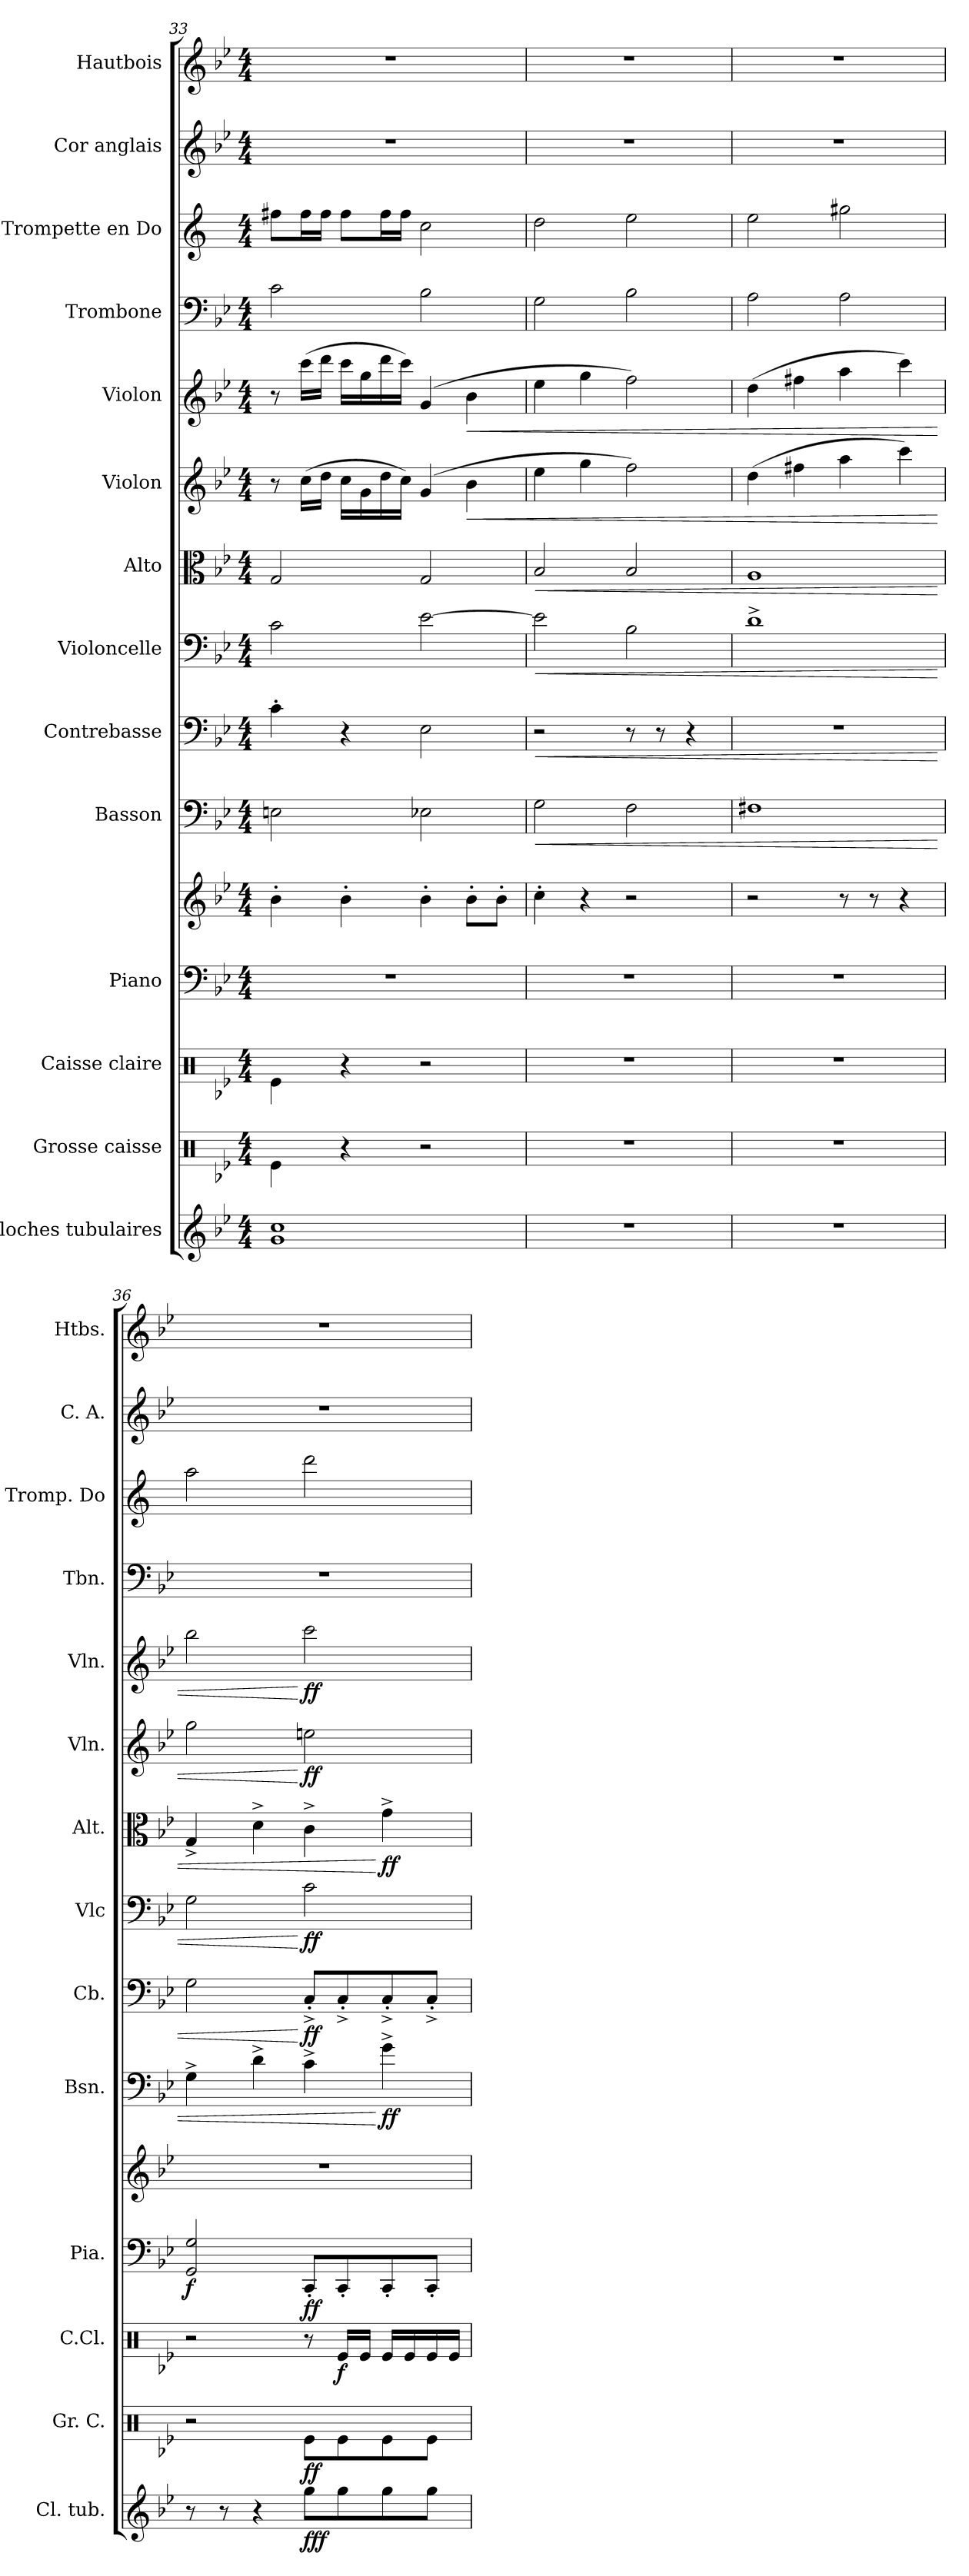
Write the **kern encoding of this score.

**kern	**dynam	**kern	**dynam	**kern	**dynam	**kern	**kern	**dynam	**kern	**dynam	**kern	**dynam	**kern	**dynam	**kern	**dynam	**kern	**dynam	**kern	**dynam	**kern	**kern	**kern	**kern
*part14	*part14	*part13	*part13	*part12	*part12	*part11	*part11	*part11	*part10	*part10	*part9	*part9	*part8	*part8	*part7	*part7	*part6	*part6	*part5	*part5	*part4	*part3	*part2	*part1
*staff15	*staff15	*staff14	*staff14	*staff13	*staff13	*staff12	*staff11	*staff11/12	*staff10	*staff10	*staff9	*staff9	*staff8	*staff8	*staff7	*staff7	*staff6	*staff6	*staff5	*staff5	*staff4	*staff3	*staff2	*staff1
*I"Cloches tubulaires	*	*I"Grosse caisse	*	*I"Caisse claire	*	*I"Piano	*	*	*I"Basson	*	*I"Contrebasse	*	*I"Violoncelle	*	*I"Alto	*	*I"Violon	*	*I"Violon	*	*I"Trombone	*I"Trompette en Do	*I"Cor anglais	*I"Hautbois
*I'Cl. tub.	*	*I'Gr. C.	*	*I'C.Cl.	*	*I'Pia.	*	*	*I'Bsn.	*	*I'Cb.	*	*I'Vlc	*	*I'Alt.	*	*I'Vln.	*	*I'Vln.	*	*I'Tbn.	*I'Tromp. Do	*I'C. A.	*I'Htbs.
!!LO:PB:g=z
*clefG2	*	*clefX	*	*clefX	*	*clefF4	*clefG2	*	*clefF4	*	*clefF4	*	*clefF4	*	*clefC3	*	*clefG2	*	*clefG2	*	*clefF4	*clefG2	*clefG2	*clefG2
*	*	*	*	*	*	*	*	*	*	*	*ITrd7c12	*	*	*	*	*	*	*	*	*	*	*ITrd1c2	*ITrd4c7	*
*k[b-e-]	*	*k[b-e-]	*	*k[b-e-]	*	*k[b-e-]	*k[b-e-]	*	*k[b-e-]	*	*k[b-e-]	*	*k[b-e-]	*	*k[b-e-]	*	*k[b-e-]	*	*k[b-e-]	*	*k[b-e-]	*k[b-e-]	*k[b-e-a-]	*k[b-e-]
*M4/4	*	*M4/4	*	*M4/4	*	*M4/4	*M4/4	*	*M4/4	*	*M4/4	*	*M4/4	*	*M4/4	*	*M4/4	*	*M4/4	*	*M4/4	*M4/4	*M4/4	*M4/4
=33	=33	=33	=33	=33	=33	=33	=33	=33	=33	=33	=33	=33	=33	=33	=33	=33	=33	=33	=33	=33	=33	=33	=33	=33
1g 1cc	.	4Re\	.	4Re\	.	1r	4b-'\	.	2En\	.	4C'\	.	2c\	.	2G/	.	8r	.	8r	.	2c\	8een\L	1r	1r
.	.	.	.	.	.	.	.	.	.	.	.	.	.	.	.	.	(16cc\LL	.	(16ccc\LL	.	.	16ee\L	.	.
.	.	.	.	.	.	.	.	.	.	.	.	.	.	.	.	.	16dd\JJ	.	16ddd\JJ	.	.	16ee\JJ	.	.
.	.	4r	.	4r	.	.	4b-'\	.	.	.	4r	.	.	.	.	.	16cc\LL	.	16ccc\LL	.	.	8ee\L	.	.
.	.	.	.	.	.	.	.	.	.	.	.	.	.	.	.	.	16g\	.	16gg\	.	.	.	.	.
.	.	.	.	.	.	.	.	.	.	.	.	.	.	.	.	.	16dd\	.	16ddd\	.	.	16ee\L	.	.
.	.	.	.	.	.	.	.	.	.	.	.	.	.	.	.	.	16cc\JJ)	.	16ccc\JJ)	.	.	16ee\JJ	.	.
.	.	2r	.	2r	.	.	4b-'\	.	2E-X\	.	2EE-\	.	[2e-\	.	2G/	.	(4g/	.	(4g/	.	2B-\	2b-\	.	.
!	!	!	!	!	!	!	!	!	!	!	!	!	!	!	!	!	!	!LO:HP:b	!	!LO:HP:b	!	!	!	!
.	.	.	.	.	.	.	8b-'\L	.	.	.	.	.	.	.	.	.	4b-\	<	4b-\	<	.	.	.	.
.	.	.	.	.	.	.	8b-'\J	.	.	.	.	.	.	.	.	.	.	.	.	.	.	.	.	.
=34	=34	=34	=34	=34	=34	=34	=34	=34	=34	=34	=34	=34	=34	=34	=34	=34	=34	=34	=34	=34	=34	=34	=34	=34
!	!	!	!	!	!	!	!	!	!	!LO:HP:b	!	!LO:HP:b	!	!LO:HP:b	!	!LO:HP:b	!	!	!	!	!	!	!	!
1r	.	1r	.	1r	.	1r	4cc'\	.	2G\	<	2r	<	2e-\]	<	2B-/	<	4ee-\	.	4ee-\	.	2G\	2cc\	1r	1r
.	.	.	.	.	.	.	4r	.	.	.	.	.	.	.	.	.	4gg\	.	4gg\	.	.	.	.	.
.	.	.	.	.	.	.	2r	.	2F\	.	8r	.	2B-\	.	2B-/	.	2ff\)	.	2ff\)	.	2B-\	2dd\	.	.
.	.	.	.	.	.	.	.	.	.	.	8r	.	.	.	.	.	.	.	.	.	.	.	.	.
.	.	.	.	.	.	.	.	.	.	.	4r	.	.	.	.	.	.	.	.	.	.	.	.	.
=35	=35	=35	=35	=35	=35	=35	=35	=35	=35	=35	=35	=35	=35	=35	=35	=35	=35	=35	=35	=35	=35	=35	=35	=35
1r	.	1r	.	1r	.	1r	2r	.	1F#X	.	1r	.	1d^	.	1A	.	(4dd\	.	(4dd\	.	2A\	2dd\	1r	1r
.	.	.	.	.	.	.	.	.	.	.	.	.	.	.	.	.	4ff#X\	.	4ff#X\	.	.	.	.	.
.	.	.	.	.	.	.	8r	.	.	.	.	.	.	.	.	.	4aa\	.	4aa\	.	2A\	2ff#X\	.	.
.	.	.	.	.	.	.	8r	.	.	.	.	.	.	.	.	.	.	.	.	.	.	.	.	.
.	.	.	.	.	.	.	4r	.	.	.	.	.	.	.	.	.	4ccc\)	.	4ccc\)	.	.	.	.	.
=36	=36	=36	=36	=36	=36	=36	=36	=36	=36	=36	=36	=36	=36	=36	=36	=36	=36	=36	=36	=36	=36	=36	=36	=36
!	!	!	!	!	!	!	!	!LO:DY:b=2	!	!	!	!	!	!	!	!	!	!	!	!	!	!	!	!
8r	.	2r	.	2r	.	2GG/ 2G/	1r	f	4G^\	.	2GG\	.	2G\	.	4G^/	.	2gg\	.	2bb-\	.	1r	2gg\	1r	1r
8r	.	.	.	.	.	.	.	.	.	.	.	.	.	.	.	.	.	.	.	.	.	.	.	.
4r	.	.	.	.	.	.	.	.	4d^\	.	.	.	.	.	4d^\	.	.	.	.	.	.	.	.	.
!	!LO:DY:b	!	!LO:DY:b	!	!	!	!	!LO:DY:b=2	!	!	!	!LO:DY:n=1:b	!	!LO:DY:n=1:b	!	!	!	!LO:DY:n=1:b	!	!LO:DY:n=1:b	!	!	!	!
8gg\L	fff	8Re\L	ff	8r	.	8CC'/L	.	ff	4c^\	.	8CC^'/L	[ ff	2c\	[ ff	4c^\	.	2een\	[ ff	2ccc\	[ ff	.	2ccc\	.	.
!	!	!	!	!	!LO:DY:b	!	!	!	!	!	!	!	!	!	!	!	!	!	!	!	!	!	!	!
8gg\	.	8Re\	.	16Re/LL	f	8CC'/	.	.	.	.	8CC^'/	.	.	.	.	.	.	.	.	.	.	.	.	.
.	.	.	.	16Re/JJ	.	.	.	.	.	.	.	.	.	.	.	.	.	.	.	.	.	.	.	.
!	!	!	!	!	!	!	!	!	!	!LO:DY:n=1:b	!	!	!	!	!	!LO:DY:n=1:b	!	!	!	!	!	!	!	!
8gg\	.	8Re\	.	16Re/LL	.	8CC'/	.	.	4g^\	[ ff	8CC^'/	.	.	.	4g^\	[ ff	.	.	.	.	.	.	.	.
.	.	.	.	16Re/	.	.	.	.	.	.	.	.	.	.	.	.	.	.	.	.	.	.	.	.
8gg\J	.	8Re\J	.	16Re/	.	8CC'/J	.	.	.	.	8CC^'/J	.	.	.	.	.	.	.	.	.	.	.	.	.
.	.	.	.	16Re/JJ	.	.	.	.	.	.	.	.	.	.	.	.	.	.	.	.	.	.	.	.
=	=	=	=	=	=	=	=	=	=	=	=	=	=	=	=	=	=	=	=	=	=	=	=	=
*-	*-	*-	*-	*-	*-	*-	*-	*-	*-	*-	*-	*-	*-	*-	*-	*-	*-	*-	*-	*-	*-	*-	*-	*-
